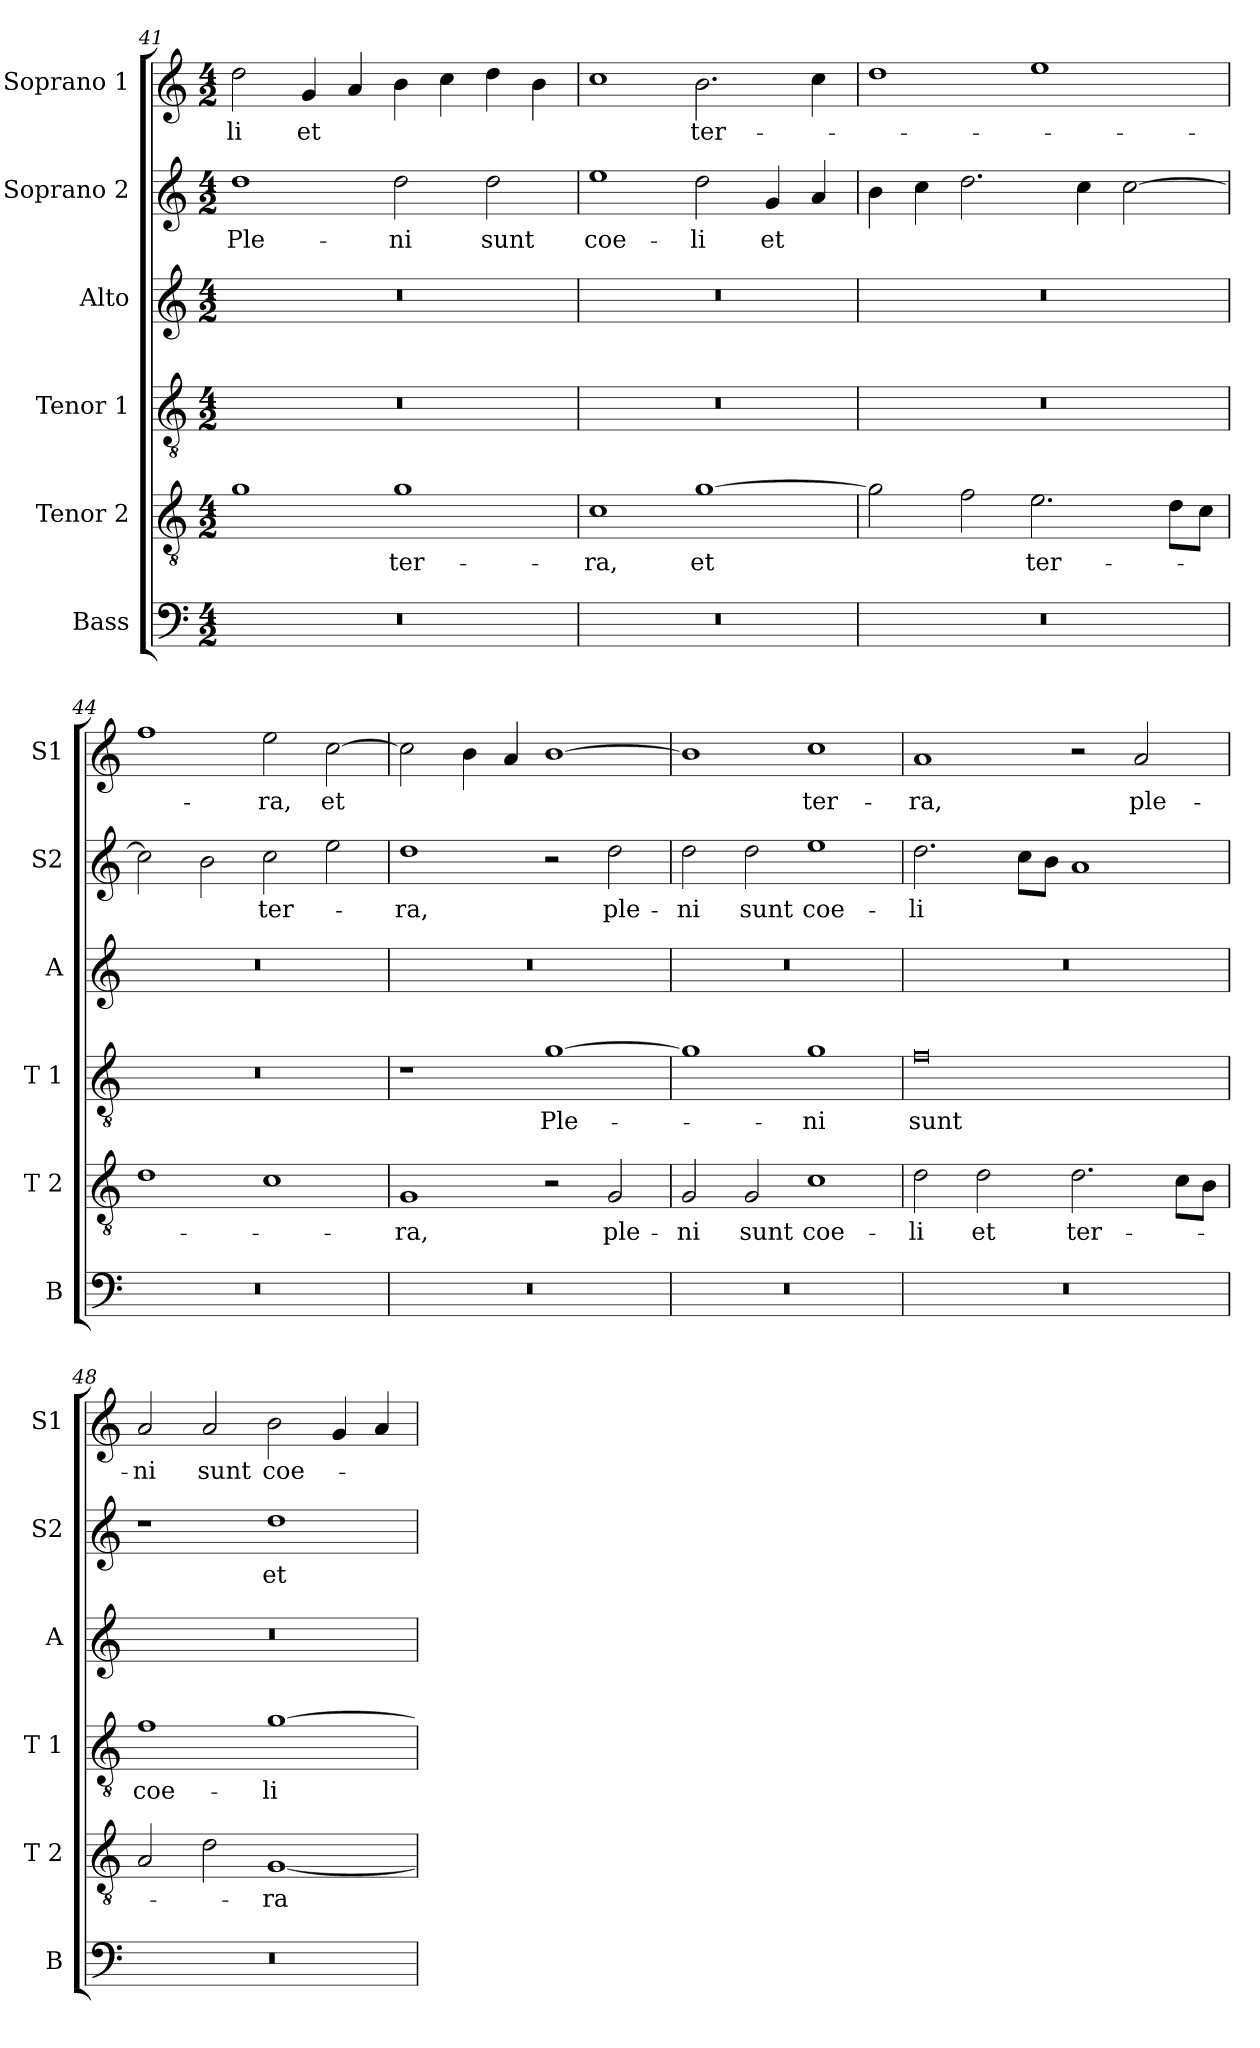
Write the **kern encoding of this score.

**kern	**kern	**text	**kern	**text	**kern	**kern	**text	**kern	**text
*part6	*part5	*part5	*part4	*part4	*part3	*part2	*part2	*part1	*part1
*staff6	*staff5	*staff5	*staff4	*staff4	*staff3	*staff2	*staff2	*staff1	*staff1
*I"Bass	*I"Tenor 2	*	*I"Tenor 1	*	*I"Alto	*I"Soprano 2	*	*I"Soprano 1	*
*I'B	*I'T 2	*	*I'T 1	*	*I'A	*I'S2	*	*I'S1	*
*clefF4	*clefGv2	*	*clefGv2	*	*clefG2	*clefG2	*	*clefG2	*
*k[]	*k[]	*	*k[]	*	*k[]	*k[]	*	*k[]	*
*C:	*C:	*	*C:	*	*C:	*C:	*	*C:	*
*M4/2	*M4/2	*	*M4/2	*	*M4/2	*M4/2	*	*M4/2	*
=41	=41	=41	=41	=41	=41	=41	=41	=41	=41
!	!	!	!	!	!	!	!LO:LY:b	!	!LO:LY:b
0r	1g	.	0r	.	0r	1dd	Ple-	2dd\	-li
!	!	!	!	!	!	!	!	!	!LO:LY:b
.	.	.	.	.	.	.	.	4g/	et
.	.	.	.	.	.	.	.	4a/	.
!	!	!LO:LY:b	!	!	!	!	!LO:LY:b	!	!
.	1g	ter-	.	.	.	2dd\	-ni	4b\	.
.	.	.	.	.	.	.	.	4cc\	.
!	!	!	!	!	!	!	!LO:LY:b	!	!
.	.	.	.	.	.	2dd\	sunt	4dd\	.
.	.	.	.	.	.	.	.	4b\	.
=42	=42	=42	=42	=42	=42	=42	=42	=42	=42
!	!	!LO:LY:b	!	!	!	!	!LO:LY:b	!	!
0r	1c	-ra,	0r	.	0r	1ee	coe-	1cc	.
!	!	!LO:LY:b	!	!	!	!	!LO:LY:b	!	!LO:LY:b
.	[1g	et	.	.	.	2dd\	-li	2.b\	ter-
!	!	!	!	!	!	!	!LO:LY:b	!	!
.	.	.	.	.	.	4g/	et	.	.
.	.	.	.	.	.	4a/	.	4cc\	.
!!LO:PB:g=z
=43	=43	=43	=43	=43	=43	=43	=43	=43	=43
0r	2g\]	.	0r	.	0r	4b\	.	1dd	.
.	.	.	.	.	.	4cc\	.	.	.
.	2f\	.	.	.	.	2.dd\	.	.	.
!	!	!LO:LY:b	!	!	!	!	!	!	!
.	2.e\	ter-	.	.	.	.	.	1ee	.
.	.	.	.	.	.	4cc\	.	.	.
.	.	.	.	.	.	[2cc\	.	.	.
.	8d\L	.	.	.	.	.	.	.	.
.	8c\J	.	.	.	.	.	.	.	.
=44	=44	=44	=44	=44	=44	=44	=44	=44	=44
0r	1d	.	0r	.	0r	2cc\]	.	1ff	.
.	.	.	.	.	.	2b\	.	.	.
!	!	!	!	!	!	!	!LO:LY:b	!	!LO:LY:b
.	1c	.	.	.	.	2cc\	ter-	2ee\	-ra,
!	!	!	!	!	!	!	!	!	!LO:LY:b
.	.	.	.	.	.	2ee\	.	[2cc\	et
=45	=45	=45	=45	=45	=45	=45	=45	=45	=45
!	!	!LO:LY:b	!	!	!	!	!LO:LY:b	!	!
0r	1G	-ra,	1r	.	0r	1dd	-ra,	2cc\]	.
.	.	.	.	.	.	.	.	4b\	.
.	.	.	.	.	.	.	.	4a/	.
!	!	!	!	!LO:LY:b	!	!	!	!	!
.	2r	.	[1g	Ple-	.	2r	.	[1b	.
!	!	!LO:LY:b	!	!	!	!	!LO:LY:b	!	!
.	2G/	ple-	.	.	.	2dd\	ple-	.	.
=46	=46	=46	=46	=46	=46	=46	=46	=46	=46
!	!	!LO:LY:b	!	!	!	!	!LO:LY:b	!	!
0r	2G/	-ni	1g]	.	0r	2dd\	-ni	1b]	.
!	!	!LO:LY:b	!	!	!	!	!LO:LY:b	!	!
.	2G/	sunt	.	.	.	2dd\	sunt	.	.
!	!	!LO:LY:b	!	!LO:LY:b	!	!	!LO:LY:b	!	!LO:LY:b
.	1c	coe-	1g	-ni	.	1ee	coe-	1cc	ter-
=47	=47	=47	=47	=47	=47	=47	=47	=47	=47
!	!	!LO:LY:b	!	!LO:LY:b	!	!	!LO:LY:b	!	!LO:LY:b
0r	2d\	-li	0f	sunt	0r	2.dd\	-li	1a	-ra,
!	!	!LO:LY:b	!	!	!	!	!	!	!
.	2d\	et	.	.	.	.	.	.	.
.	.	.	.	.	.	8cc\L	.	.	.
.	.	.	.	.	.	8b\J	.	.	.
!	!	!LO:LY:b	!	!	!	!	!	!	!
.	2.d\	ter-	.	.	.	1a	.	2r	.
!	!	!	!	!	!	!	!	!	!LO:LY:b
.	.	.	.	.	.	.	.	2a/	ple-
.	8c\L	.	.	.	.	.	.	.	.
.	8B\J	.	.	.	.	.	.	.	.
!!LO:LB:g=z
=48	=48	=48	=48	=48	=48	=48	=48	=48	=48
!	!	!	!	!LO:LY:b	!	!	!	!	!LO:LY:b
0r	2A/	.	1f	coe-	0r	1r	.	2a/	-ni
!	!	!	!	!	!	!	!	!	!LO:LY:b
.	2d\	.	.	.	.	.	.	2a/	sunt
!	!	!LO:LY:b	!	!LO:LY:b	!	!	!LO:LY:b	!	!LO:LY:b
.	[1G	-ra	[1g	-li	.	1dd	et	2b\	coe-
.	.	.	.	.	.	.	.	4g/	.
.	.	.	.	.	.	.	.	4a/	.
=	=	=	=	=	=	=	=	=	=
*-	*-	*-	*-	*-	*-	*-	*-	*-	*-
